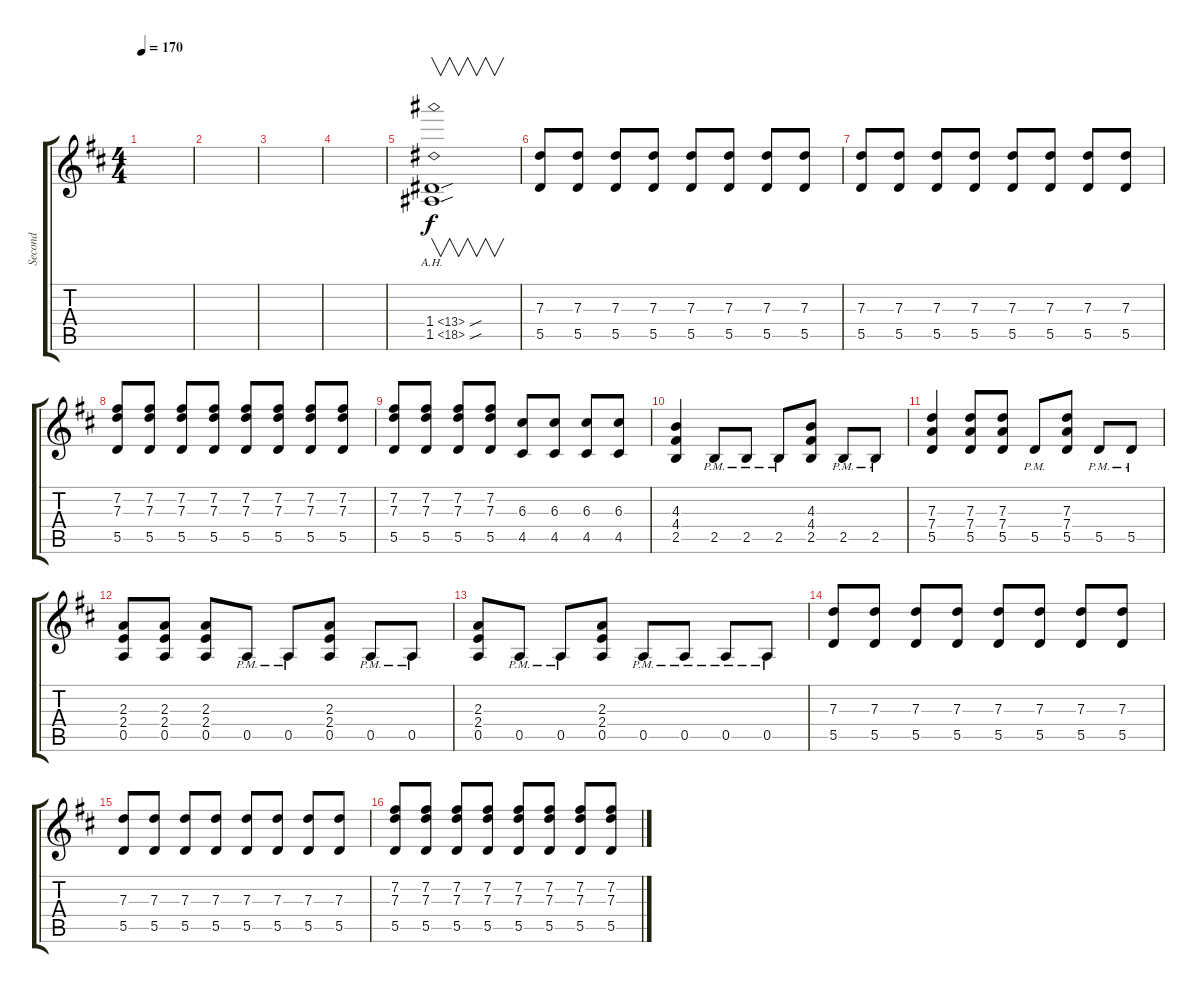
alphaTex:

\track ("Second" "Second") {instrument distortionguitar}
\staff {score tabs}
\tuning (E4 B3 G3 D3 A2 E2) {hide}
\ts (4 4)
\tempo 170
\clef g2
\ks d
|
|
|
|
(1.4{ah 12 sou} 1.5{ah 17 sou}).1{v} |
(7.3 5.5).8 (7.3 5.5).8 (7.3 5.5).8 (7.3 5.5).8 (7.3 5.5).8 (7.3 5.5).8 (7.3 5.5).8 (7.3 5.5).8 |
(7.3 5.5).8 (7.3 5.5).8 (7.3 5.5).8 (7.3 5.5).8 (7.3 5.5).8 (7.3 5.5).8 (7.3 5.5).8 (7.3 5.5).8 |
(7.2 7.3 5.5).8 (7.2 7.3 5.5).8 (7.2 7.3 5.5).8 (7.2 7.3 5.5).8 (7.2 7.3 5.5).8 (7.2 7.3 5.5).8 (7.2 7.3 5.5).8 (7.2 7.3 5.5).8 |
(7.2 7.3 5.5).8 (7.2 7.3 5.5).8 (7.2 7.3 5.5).8 (7.2 7.3 5.5).8 (6.3 4.5).8 (6.3 4.5).8 (6.3 4.5).8 (6.3 4.5).8 |
(4.3 4.4 2.5).4 2.5{pm}.8 2.5{pm}.8 2.5{pm}.8 (4.3 4.4 2.5).8 2.5{pm}.8 2.5{pm}.8 |
(7.3 7.4 5.5).4 (7.3 7.4 5.5).8 (7.3 7.4 5.5).8 5.5{pm}.8 (7.3 7.4 5.5).8 5.5{pm}.8 5.5{pm}.8 |
(2.3 2.4 0.5).8 (2.3 2.4 0.5).8 (2.3 2.4 0.5).8 0.5{pm}.8 0.5{pm}.8 (2.3 2.4 0.5).8 0.5{pm}.8 0.5{pm}.8 |
(2.3 2.4 0.5).8 0.5{pm}.8 0.5{pm}.8 (2.3 2.4 0.5).8 0.5{pm}.8 0.5{pm}.8 0.5{pm}.8 0.5{pm}.8 |
(7.3 5.5).8 (7.3 5.5).8 (7.3 5.5).8 (7.3 5.5).8 (7.3 5.5).8 (7.3 5.5).8 (7.3 5.5).8 (7.3 5.5).8 |
(7.3 5.5).8 (7.3 5.5).8 (7.3 5.5).8 (7.3 5.5).8 (7.3 5.5).8 (7.3 5.5).8 (7.3 5.5).8 (7.3 5.5).8 |
(7.2 7.3 5.5).8 (7.2 7.3 5.5).8 (7.2 7.3 5.5).8 (7.2 7.3 5.5).8 (7.2 7.3 5.5).8 (7.2 7.3 5.5).8 (7.2 7.3 5.5).8 (7.2 7.3 5.5).8
